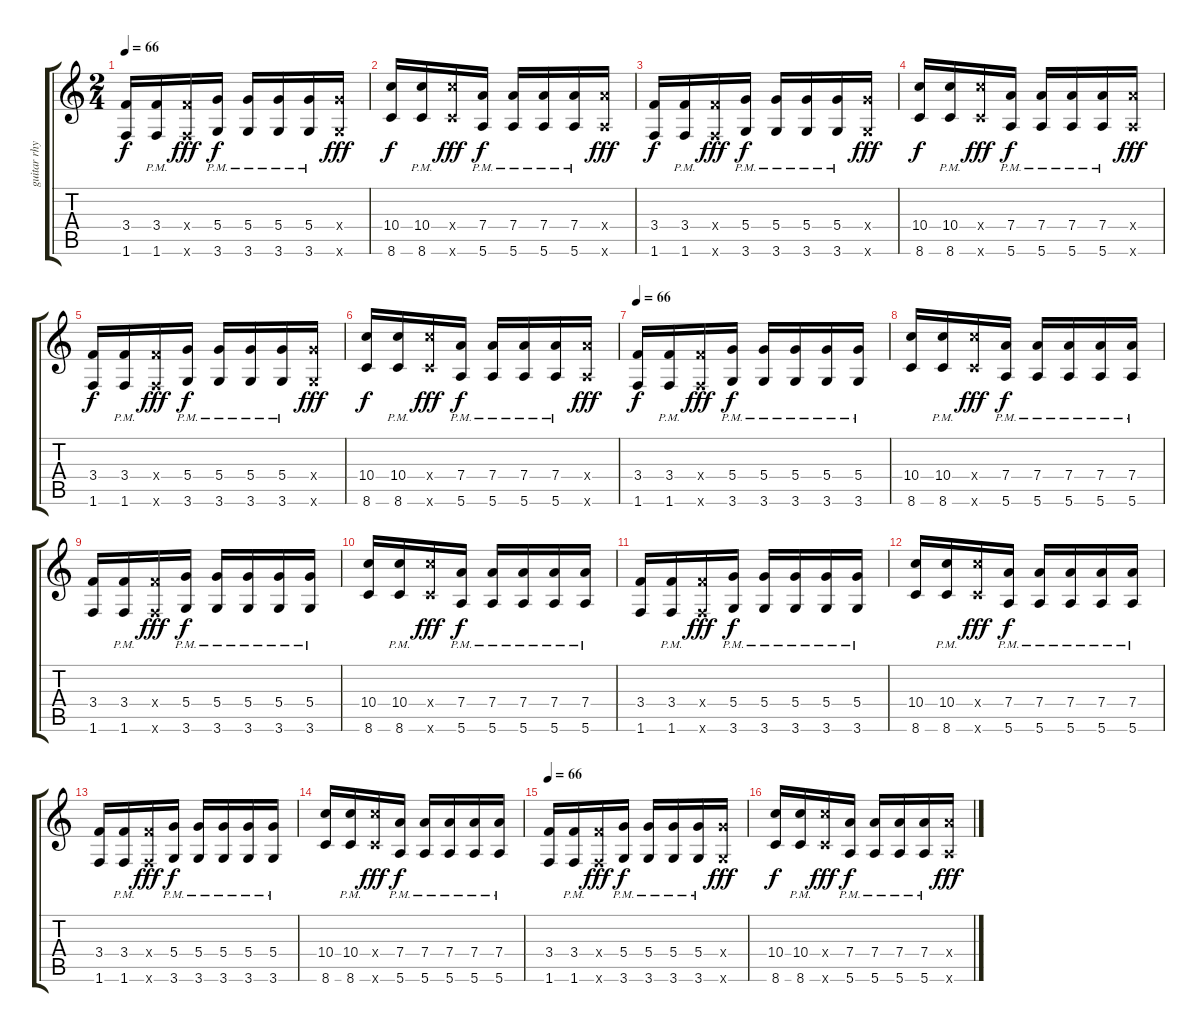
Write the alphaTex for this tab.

\track ("guitar rhythm right" "guitar rhy") {instrument distortionguitar}
\staff {score tabs}
\tuning (E4 B3 G3 D3 A2 E2) {hide}
\ts (2 4)
\tempo 66
\clef g2
\ks c
(3.4 1.6).16{dy f} (3.4{pm} 1.6{pm}).16 (3.4{x} 1.6{x}).16{dy fff} (5.4{pm} 3.6{pm}).16{dy f} (5.4{pm} 3.6{pm}).16 (5.4{pm} 3.6{pm}).16 (5.4{pm} 3.6{pm}).16 (5.4{x} 3.6{x}).16{dy fff} |
(10.4 8.6).16{dy f} (10.4{pm} 8.6{pm}).16 (10.4{x} 8.6{x}).16{dy fff} (7.4{pm} 5.6{pm}).16{dy f} (7.4{pm} 5.6{pm}).16 (7.4{pm} 5.6{pm}).16 (7.4{pm} 5.6{pm}).16 (7.4{x} 5.6{x}).16{dy fff} |
(3.4 1.6).16{dy f} (3.4{pm} 1.6{pm}).16 (3.4{x} 1.6{x}).16{dy fff} (5.4{pm} 3.6{pm}).16{dy f} (5.4{pm} 3.6{pm}).16 (5.4{pm} 3.6{pm}).16 (5.4{pm} 3.6{pm}).16 (5.4{x} 3.6{x}).16{dy fff} |
(10.4 8.6).16{dy f} (10.4{pm} 8.6{pm}).16 (10.4{x} 8.6{x}).16{dy fff} (7.4{pm} 5.6{pm}).16{dy f} (7.4{pm} 5.6{pm}).16 (7.4{pm} 5.6{pm}).16 (7.4{pm} 5.6{pm}).16 (7.4{x} 5.6{x}).16{dy fff} |
(3.4 1.6).16{dy f} (3.4{pm} 1.6{pm}).16 (3.4{x} 1.6{x}).16{dy fff} (5.4{pm} 3.6{pm}).16{dy f} (5.4{pm} 3.6{pm}).16 (5.4{pm} 3.6{pm}).16 (5.4{pm} 3.6{pm}).16 (5.4{x} 3.6{x}).16{dy fff} |
(10.4 8.6).16{dy f} (10.4{pm} 8.6{pm}).16 (10.4{x} 8.6{x}).16{dy fff} (7.4{pm} 5.6{pm}).16{dy f} (7.4{pm} 5.6{pm}).16 (7.4{pm} 5.6{pm}).16 (7.4{pm} 5.6{pm}).16 (7.4{x} 5.6{x}).16{dy fff} |
\tempo 66
(3.4 1.6).16{dy f} (3.4{pm} 1.6{pm}).16 (3.4{x} 1.6{x}).16{dy fff} (5.4{pm} 3.6{pm}).16{dy f} (5.4{pm} 3.6{pm}).16 (5.4{pm} 3.6{pm}).16 (5.4{pm} 3.6{pm}).16 (5.4{pm} 3.6{pm}).16 |
(10.4 8.6).16 (10.4{pm} 8.6{pm}).16 (10.4{x} 8.6{x}).16{dy fff} (7.4{pm} 5.6{pm}).16{dy f} (7.4{pm} 5.6{pm}).16 (7.4{pm} 5.6{pm}).16 (7.4{pm} 5.6{pm}).16 (7.4{pm} 5.6{pm}).16 |
(3.4 1.6).16 (3.4{pm} 1.6{pm}).16 (3.4{x} 1.6{x}).16{dy fff} (5.4{pm} 3.6{pm}).16{dy f} (5.4{pm} 3.6{pm}).16 (5.4{pm} 3.6{pm}).16 (5.4{pm} 3.6{pm}).16 (5.4{pm} 3.6{pm}).16 |
(10.4 8.6).16 (10.4{pm} 8.6{pm}).16 (10.4{x} 8.6{x}).16{dy fff} (7.4{pm} 5.6{pm}).16{dy f} (7.4{pm} 5.6{pm}).16 (7.4{pm} 5.6{pm}).16 (7.4{pm} 5.6{pm}).16 (7.4{pm} 5.6{pm}).16 |
(3.4 1.6).16 (3.4{pm} 1.6{pm}).16 (3.4{x} 1.6{x}).16{dy fff} (5.4{pm} 3.6{pm}).16{dy f} (5.4{pm} 3.6{pm}).16 (5.4{pm} 3.6{pm}).16 (5.4{pm} 3.6{pm}).16 (5.4{pm} 3.6{pm}).16 |
(10.4 8.6).16 (10.4{pm} 8.6{pm}).16 (10.4{x} 8.6{x}).16{dy fff} (7.4{pm} 5.6{pm}).16{dy f} (7.4{pm} 5.6{pm}).16 (7.4{pm} 5.6{pm}).16 (7.4{pm} 5.6{pm}).16 (7.4{pm} 5.6{pm}).16 |
(3.4 1.6).16 (3.4{pm} 1.6{pm}).16 (3.4{x} 1.6{x}).16{dy fff} (5.4{pm} 3.6{pm}).16{dy f} (5.4{pm} 3.6{pm}).16 (5.4{pm} 3.6{pm}).16 (5.4{pm} 3.6{pm}).16 (5.4{pm} 3.6{pm}).16 |
(10.4 8.6).16 (10.4{pm} 8.6{pm}).16 (10.4{x} 8.6{x}).16{dy fff} (7.4{pm} 5.6{pm}).16{dy f} (7.4{pm} 5.6{pm}).16 (7.4{pm} 5.6{pm}).16 (7.4{pm} 5.6{pm}).16 (7.4{pm} 5.6{pm}).16 |
\tempo 66
(3.4 1.6).16 (3.4{pm} 1.6{pm}).16 (3.4{x} 1.6{x}).16{dy fff} (5.4{pm} 3.6{pm}).16{dy f} (5.4{pm} 3.6{pm}).16 (5.4{pm} 3.6{pm}).16 (5.4{pm} 3.6{pm}).16 (5.4{x} 3.6{x}).16{dy fff} |
(10.4 8.6).16{dy f} (10.4{pm} 8.6{pm}).16 (10.4{x} 8.6{x}).16{dy fff} (7.4{pm} 5.6{pm}).16{dy f} (7.4{pm} 5.6{pm}).16 (7.4{pm} 5.6{pm}).16 (7.4{pm} 5.6{pm}).16 (7.4{x} 5.6{x}).16{dy fff}
